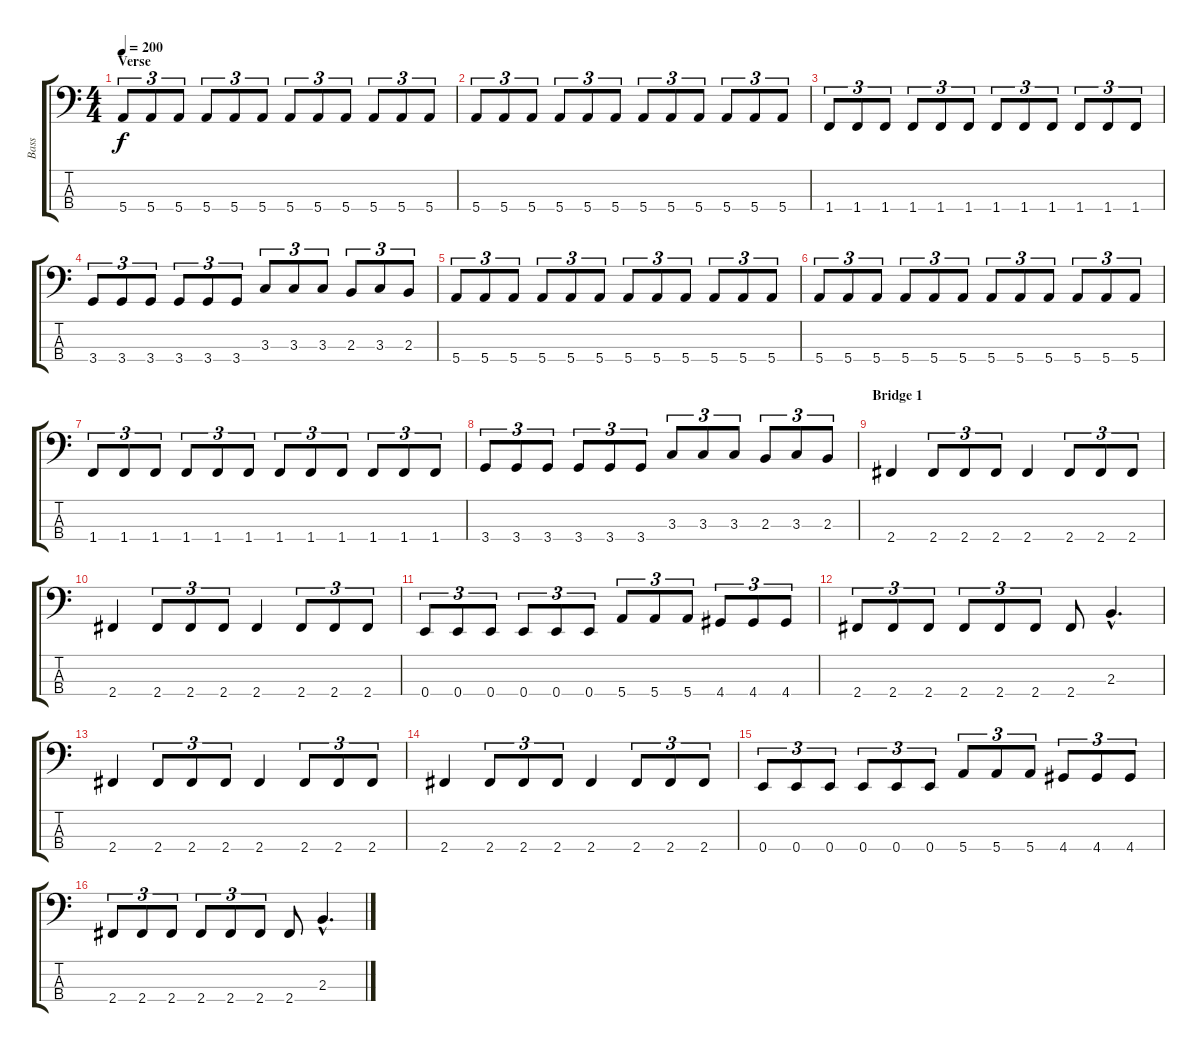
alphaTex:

\track ("Bass" "Bass") {instrument electricbasspick}
\staff {score tabs}
\tuning (G2 D2 A1 E1) {hide}
\ts (4 4)
\section ("" "Verse")
\tempo 200
\clef f4
\ks c
5.4.8{tu (3 2) dy f} 5.4.8{tu (3 2)} 5.4.8{tu (3 2)} 5.4.8{tu (3 2)} 5.4.8{tu (3 2)} 5.4.8{tu (3 2)} 5.4.8{tu (3 2)} 5.4.8{tu (3 2)} 5.4.8{tu (3 2)} 5.4.8{tu (3 2)} 5.4.8{tu (3 2)} 5.4.8{tu (3 2)} |
5.4.8{tu (3 2)} 5.4.8{tu (3 2)} 5.4.8{tu (3 2)} 5.4.8{tu (3 2)} 5.4.8{tu (3 2)} 5.4.8{tu (3 2)} 5.4.8{tu (3 2)} 5.4.8{tu (3 2)} 5.4.8{tu (3 2)} 5.4.8{tu (3 2)} 5.4.8{tu (3 2)} 5.4.8{tu (3 2)} |
1.4.8{tu (3 2)} 1.4.8{tu (3 2)} 1.4.8{tu (3 2)} 1.4.8{tu (3 2)} 1.4.8{tu (3 2)} 1.4.8{tu (3 2)} 1.4.8{tu (3 2)} 1.4.8{tu (3 2)} 1.4.8{tu (3 2)} 1.4.8{tu (3 2)} 1.4.8{tu (3 2)} 1.4.8{tu (3 2)} |
3.4.8{tu (3 2)} 3.4.8{tu (3 2)} 3.4.8{tu (3 2)} 3.4.8{tu (3 2)} 3.4.8{tu (3 2)} 3.4.8{tu (3 2)} 3.3.8{tu (3 2)} 3.3.8{tu (3 2)} 3.3.8{tu (3 2)} 2.3.8{tu (3 2)} 3.3.8{tu (3 2)} 2.3.8{tu (3 2)} |
5.4.8{tu (3 2)} 5.4.8{tu (3 2)} 5.4.8{tu (3 2)} 5.4.8{tu (3 2)} 5.4.8{tu (3 2)} 5.4.8{tu (3 2)} 5.4.8{tu (3 2)} 5.4.8{tu (3 2)} 5.4.8{tu (3 2)} 5.4.8{tu (3 2)} 5.4.8{tu (3 2)} 5.4.8{tu (3 2)} |
5.4.8{tu (3 2)} 5.4.8{tu (3 2)} 5.4.8{tu (3 2)} 5.4.8{tu (3 2)} 5.4.8{tu (3 2)} 5.4.8{tu (3 2)} 5.4.8{tu (3 2)} 5.4.8{tu (3 2)} 5.4.8{tu (3 2)} 5.4.8{tu (3 2)} 5.4.8{tu (3 2)} 5.4.8{tu (3 2)} |
1.4.8{tu (3 2)} 1.4.8{tu (3 2)} 1.4.8{tu (3 2)} 1.4.8{tu (3 2)} 1.4.8{tu (3 2)} 1.4.8{tu (3 2)} 1.4.8{tu (3 2)} 1.4.8{tu (3 2)} 1.4.8{tu (3 2)} 1.4.8{tu (3 2)} 1.4.8{tu (3 2)} 1.4.8{tu (3 2)} |
3.4.8{tu (3 2)} 3.4.8{tu (3 2)} 3.4.8{tu (3 2)} 3.4.8{tu (3 2)} 3.4.8{tu (3 2)} 3.4.8{tu (3 2)} 3.3.8{tu (3 2)} 3.3.8{tu (3 2)} 3.3.8{tu (3 2)} 2.3.8{tu (3 2)} 3.3.8{tu (3 2)} 2.3.8{tu (3 2)} |
\section ("" "Bridge 1")
2.4.4 2.4.8{tu (3 2)} 2.4.8{tu (3 2)} 2.4.8{tu (3 2)} 2.4.4 2.4.8{tu (3 2)} 2.4.8{tu (3 2)} 2.4.8{tu (3 2)} |
2.4.4 2.4.8{tu (3 2)} 2.4.8{tu (3 2)} 2.4.8{tu (3 2)} 2.4.4 2.4.8{tu (3 2)} 2.4.8{tu (3 2)} 2.4.8{tu (3 2)} |
0.4.8{tu (3 2)} 0.4.8{tu (3 2)} 0.4.8{tu (3 2)} 0.4.8{tu (3 2)} 0.4.8{tu (3 2)} 0.4.8{tu (3 2)} 5.4.8{tu (3 2)} 5.4.8{tu (3 2)} 5.4.8{tu (3 2)} 4.4.8{tu (3 2)} 4.4.8{tu (3 2)} 4.4.8{tu (3 2)} |
2.4.8{tu (3 2)} 2.4.8{tu (3 2)} 2.4.8{tu (3 2)} 2.4.8{tu (3 2)} 2.4.8{tu (3 2)} 2.4.8{tu (3 2)} 2.4.8 2.3{hac}.4{d} |
2.4.4 2.4.8{tu (3 2)} 2.4.8{tu (3 2)} 2.4.8{tu (3 2)} 2.4.4 2.4.8{tu (3 2)} 2.4.8{tu (3 2)} 2.4.8{tu (3 2)} |
2.4.4 2.4.8{tu (3 2)} 2.4.8{tu (3 2)} 2.4.8{tu (3 2)} 2.4.4 2.4.8{tu (3 2)} 2.4.8{tu (3 2)} 2.4.8{tu (3 2)} |
0.4.8{tu (3 2)} 0.4.8{tu (3 2)} 0.4.8{tu (3 2)} 0.4.8{tu (3 2)} 0.4.8{tu (3 2)} 0.4.8{tu (3 2)} 5.4.8{tu (3 2)} 5.4.8{tu (3 2)} 5.4.8{tu (3 2)} 4.4.8{tu (3 2)} 4.4.8{tu (3 2)} 4.4.8{tu (3 2)} |
2.4.8{tu (3 2)} 2.4.8{tu (3 2)} 2.4.8{tu (3 2)} 2.4.8{tu (3 2)} 2.4.8{tu (3 2)} 2.4.8{tu (3 2)} 2.4.8 2.3{hac}.4{d}
